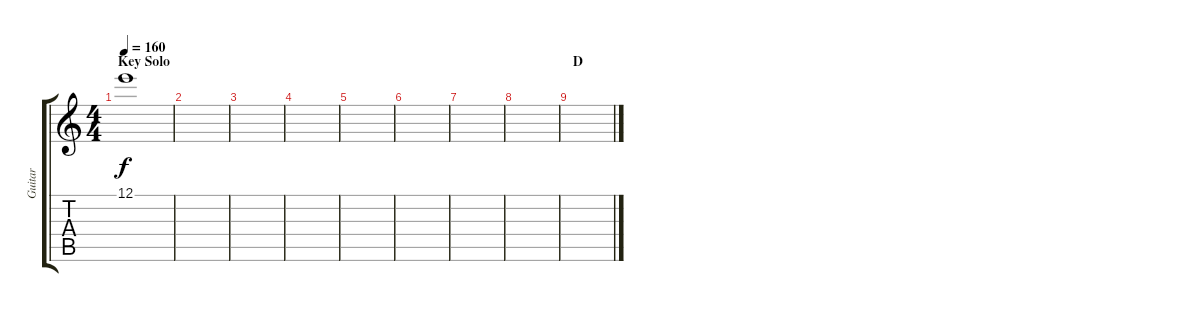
\track ("Guitar" "Guitar") {instrument overdrivenguitar}
\staff {score tabs}
\tuning (E4 B3 G3 D3 A2 E2) {hide}
\ts (4 4)
\section ("" "Key Solo")
\tempo 160
\clef g2
\ks c
12.1{t}.1{dy f} |
|
|
|
|
|
|
|
\section ("" "D")
